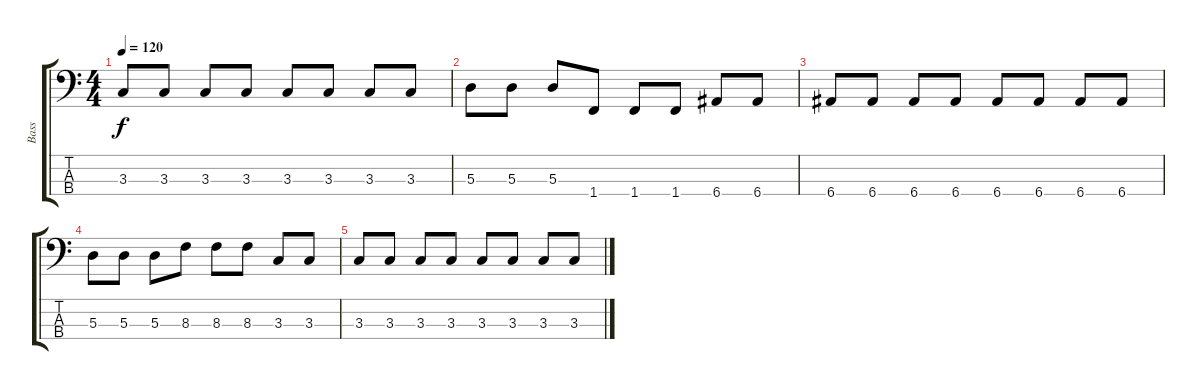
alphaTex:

\track ("Bass" "Bass") {instrument electricbassfinger}
\staff {score tabs}
\tuning (G2 D2 A1 E1) {hide}
\ts (4 4)
\tempo 120
\clef f4
\ks c
3.3.8{dy f} 3.3.8 3.3.8 3.3.8 3.3.8 3.3.8 3.3.8 3.3.8 |
5.3.8 5.3.8 5.3.8 1.4.8 1.4.8 1.4.8 6.4.8 6.4.8 |
6.4.8 6.4.8 6.4.8 6.4.8 6.4.8 6.4.8 6.4.8 6.4.8 |
5.3.8 5.3.8 5.3.8 8.3.8 8.3.8 8.3.8 3.3.8 3.3.8 |
3.3.8 3.3.8 3.3.8 3.3.8 3.3.8 3.3.8 3.3.8 3.3.8
